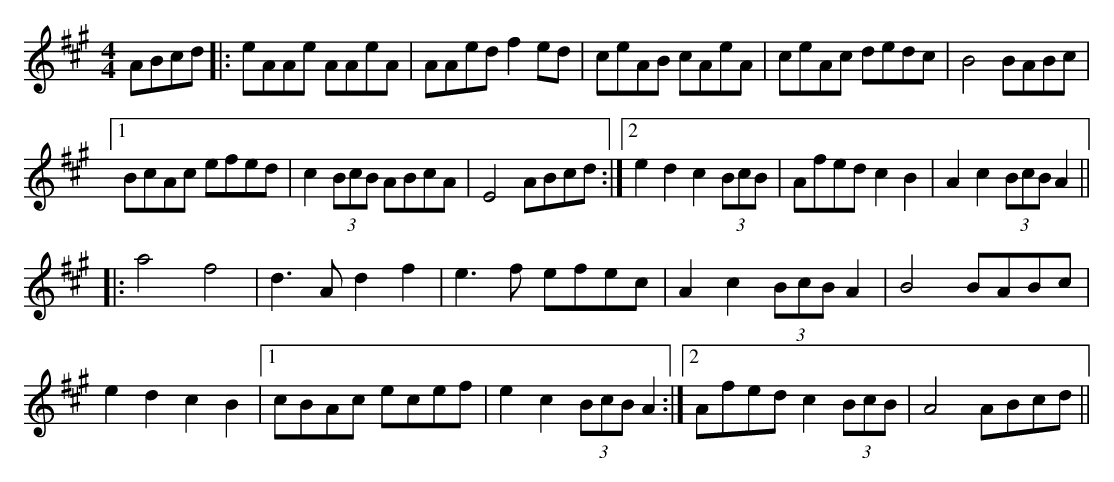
X:1
M:4/4
K:A
ABcd|:eAAe AAeA|AAed f2ed|ceAB cAeA|ceAc dedc|B4 BABc|
[1 BcAc efed|c2(3BcB ABcA|E4 ABcd:|2 e2d2 c2(3BcB|Afed c2B2|A2c2 (3BcB A2||
|:a4 f4|d3A d2f2|e3f efec|A2c2 (3BcB A2|B4 BABc|
e2d2 c2B2|1 cBAc ecef|e2c2 (3BcB A2:|2 Afed c2 (3BcB|A4 ABcd||
